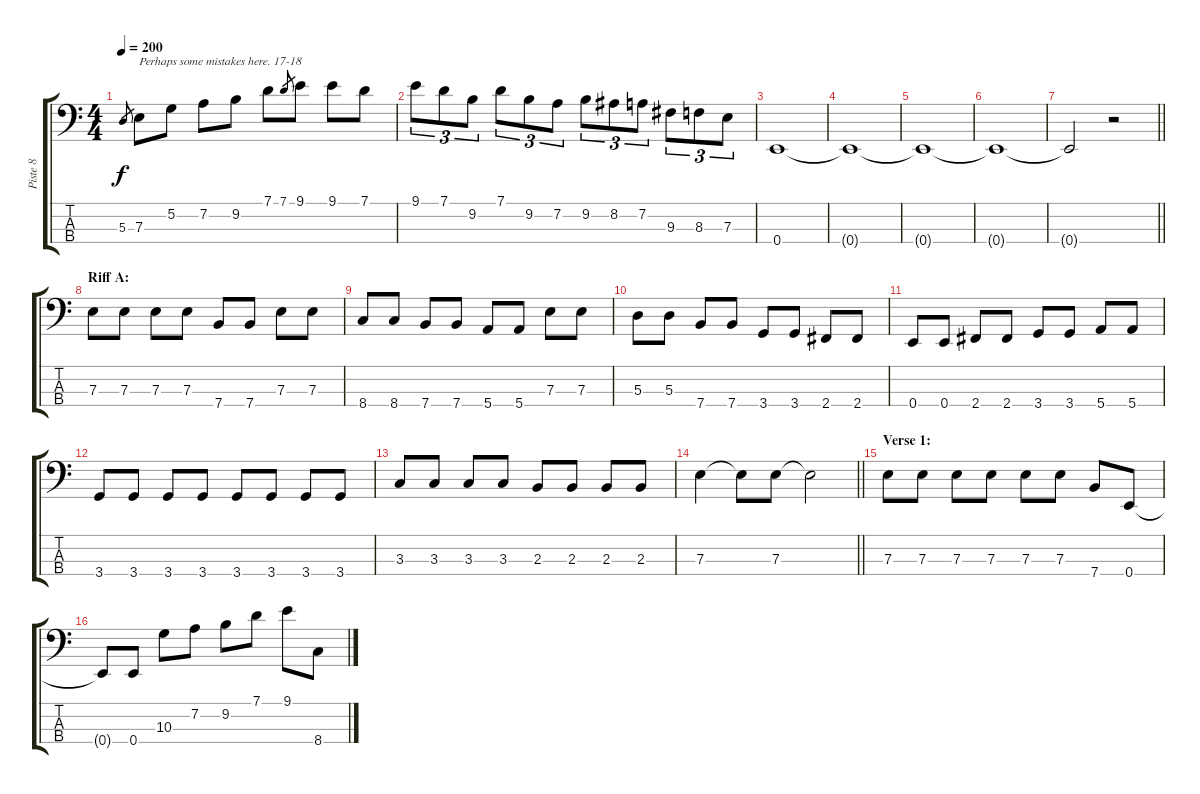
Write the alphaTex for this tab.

\track ("Piste 8" "Piste 8") {instrument electricbasspick}
\staff {score tabs}
\tuning (G2 D2 A1 E1) {hide}
\ts (4 4)
\tempo 200
\clef f4
\ks c
5.3.8{gr dy f} 7.3.8{txt "Perhaps some mistakes here. 17-18"} 5.2.8 7.2.8 9.2.8 7.1.8 7.1.8{gr} 9.1.8 9.1.8 7.1.8 |
9.1.8{tu (3 2)} 7.1.8{tu (3 2)} 9.2.8{tu (3 2)} 7.1.8{tu (3 2)} 9.2.8{tu (3 2)} 7.2.8{tu (3 2)} 9.2.8{tu (3 2)} 8.2.8{tu (3 2)} 7.2.8{tu (3 2)} 9.3.8{tu (3 2)} 8.3.8{tu (3 2)} 7.3.8{tu (3 2)} |
0.4.1 |
0.4{t}.1 |
0.4{t}.1 |
0.4{t}.1 |
\barLineRight lightlight
0.4{t}.2 r.2 |
\section ("" "Riff A:")
7.3.8 7.3.8 7.3.8 7.3.8 7.4.8 7.4.8 7.3.8 7.3.8 |
8.4.8 8.4.8 7.4.8 7.4.8 5.4.8 5.4.8 7.3.8 7.3.8 |
5.3.8 5.3.8 7.4.8 7.4.8 3.4.8 3.4.8 2.4.8 2.4.8 |
0.4.8 0.4.8 2.4.8 2.4.8 3.4.8 3.4.8 5.4.8 5.4.8 |
3.4.8 3.4.8 3.4.8 3.4.8 3.4.8 3.4.8 3.4.8 3.4.8 |
3.3.8 3.3.8 3.3.8 3.3.8 2.3.8 2.3.8 2.3.8 2.3.8 |
\barLineRight lightlight
7.3.4 7.3{t}.8 7.3.8 7.3{t}.2 |
\section ("" "Verse 1:")
7.3.8 7.3.8 7.3.8 7.3.8 7.3.8 7.3.8 7.4.8 0.4.8 |
0.4{t}.8 0.4.8 10.3.8 7.2.8 9.2.8 7.1.8 9.1.8 8.4.8
